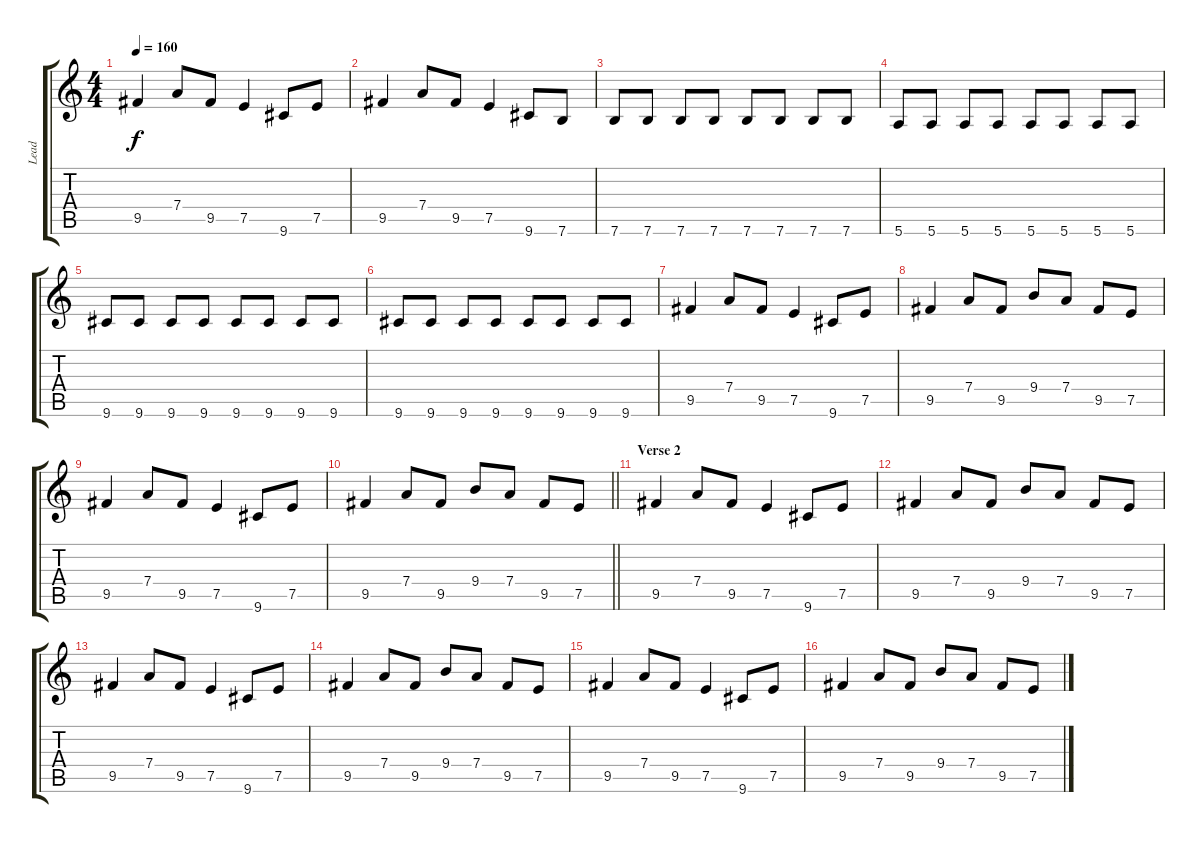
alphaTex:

\track ("Lead" "Lead") {instrument electricbasspick}
\staff {score tabs}
\tuning (E4 B3 G3 D3 A2 E2) {hide}
\ts (4 4)
\tempo 160
\clef g2
\ks c
9.5.4{dy f} 7.4.8 9.5.8 7.5.4 9.6.8 7.5.8 |
9.5.4 7.4.8 9.5.8 7.5.4 9.6.8 7.6.8 |
7.6.8 7.6.8 7.6.8 7.6.8 7.6.8 7.6.8 7.6.8 7.6.8 |
5.6.8 5.6.8 5.6.8 5.6.8 5.6.8 5.6.8 5.6.8 5.6.8 |
9.6.8 9.6.8 9.6.8 9.6.8 9.6.8 9.6.8 9.6.8 9.6.8 |
9.6.8 9.6.8 9.6.8 9.6.8 9.6.8 9.6.8 9.6.8 9.6.8 |
9.5.4 7.4.8 9.5.8 7.5.4 9.6.8 7.5.8 |
9.5.4 7.4.8 9.5.8 9.4.8 7.4.8 9.5.8 7.5.8 |
9.5.4 7.4.8 9.5.8 7.5.4 9.6.8 7.5.8 |
\barLineRight lightlight
9.5.4 7.4.8 9.5.8 9.4.8 7.4.8 9.5.8 7.5.8 |
\section ("" "Verse 2")
9.5.4 7.4.8 9.5.8 7.5.4 9.6.8 7.5.8 |
9.5.4 7.4.8 9.5.8 9.4.8 7.4.8 9.5.8 7.5.8 |
9.5.4 7.4.8 9.5.8 7.5.4 9.6.8 7.5.8 |
9.5.4 7.4.8 9.5.8 9.4.8 7.4.8 9.5.8 7.5.8 |
9.5.4 7.4.8 9.5.8 7.5.4 9.6.8 7.5.8 |
9.5.4 7.4.8 9.5.8 9.4.8 7.4.8 9.5.8 7.5.8
